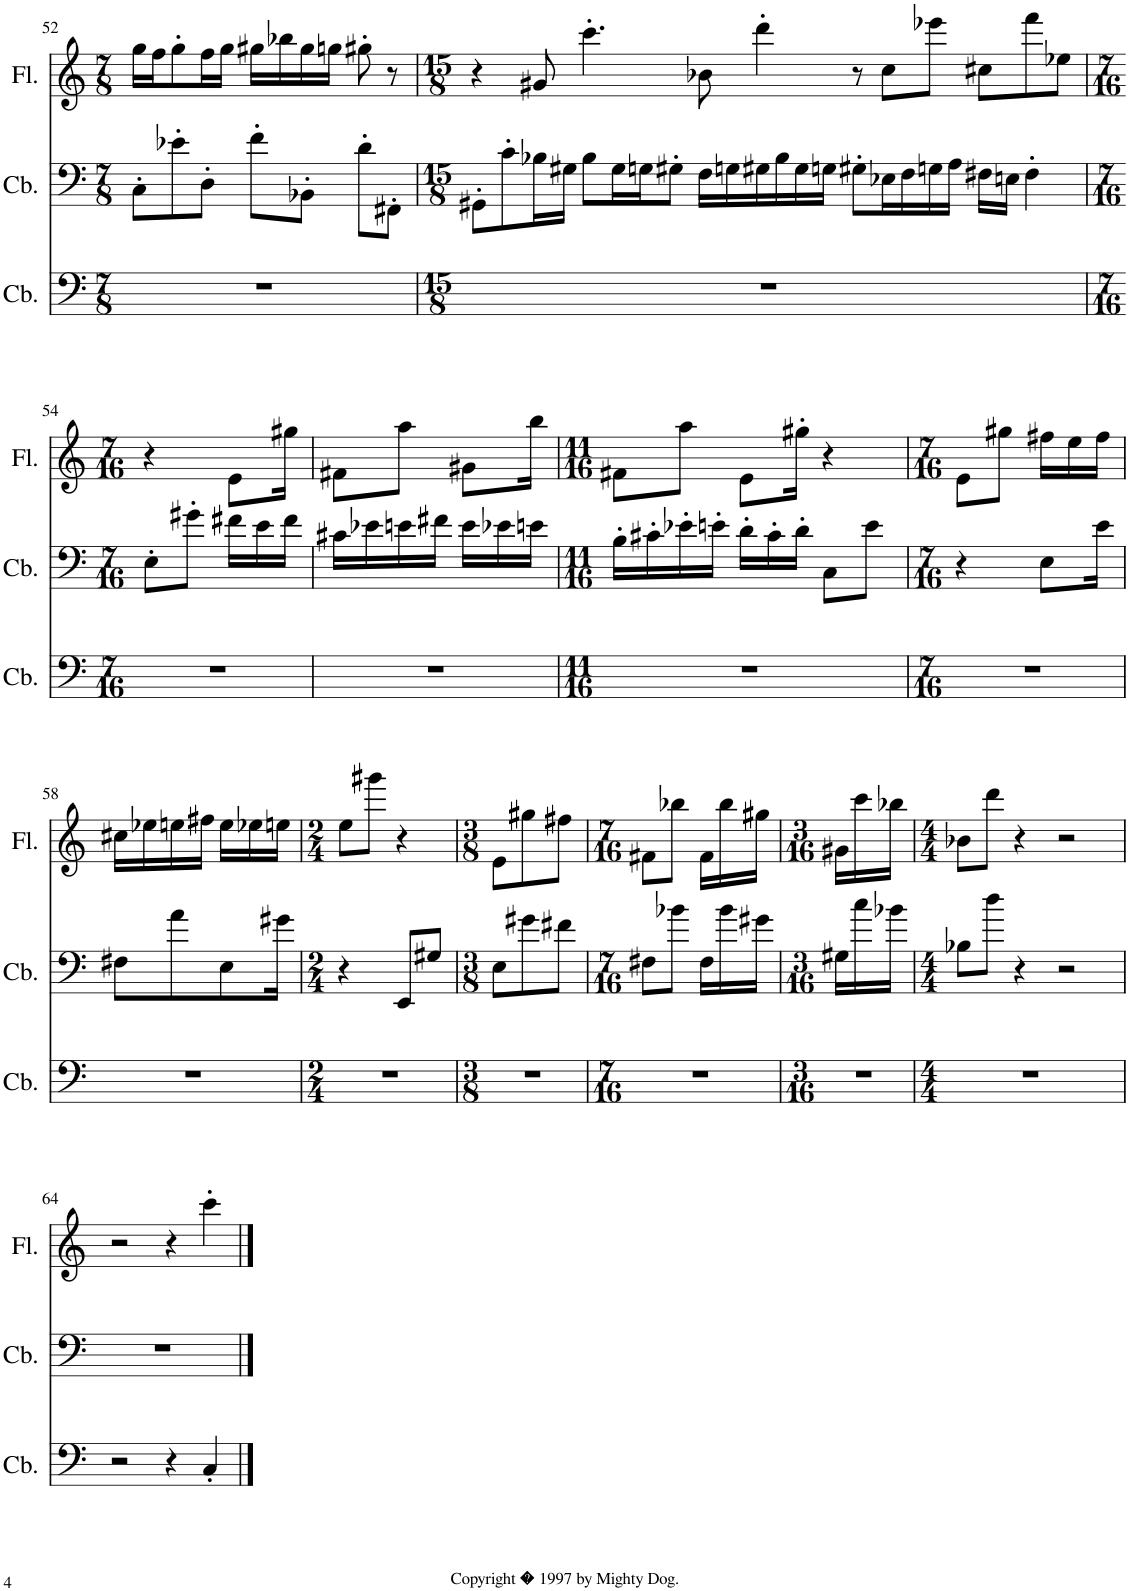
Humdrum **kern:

**kern	**kern	**kern
*part3	*part2	*part1
*staff3	*staff2	*staff1
*I"Contrabass	*I"Contrabass	*I"Flute, untitled
*I'Cb.	*I'Cb.	*I'Fl.
!!LO:PB:g=z
*clefF4	*clefF4	*clefG2
*Trd7c12	*Trd7c12	*
*k[]	*k[]	*k[]
*M7/8	*M7/8	*M7/8
=52	=52	=52
2..r	8C'\L	16gg\LL
.	.	16ff\J
.	8e-X'\	8gg'\
.	8D'\J	16ff\L
.	.	16gg\JJ
.	8f'\L	16gg#X\LL
.	.	16bb-X\
.	8BB-X'\J	16gg#\
.	.	16ggn\JJ
.	8d'\L	8gg#X'\
.	8FF#X'\J	8r
=53	=53	=53
*M15/8	*M15/8	*M15/8
1...r	8GG#X'\L	4r
.	8c'\	.
.	16B-X\L	8g#X/
.	16G#X\JJ	.
.	8B-\L	4.ccc'\
.	16G#\L	.
.	16Gn\J	.
.	8G#X'\J	.
.	16F\LL	8b-X\
.	16Gn\	.
.	16G#X\	4ddd'\
.	16B-\	.
.	16G#\	.
.	16Gn\JJ	.
.	8G#X'\L	8r
.	16E-X\L	8cc\L
.	16F\	.
.	16Gn\	8eee-X\J
.	16A\JJ	.
.	16F#X\LL	8cc#X\L
.	16En\JJ	.
.	4F#'\	8fff\
.	.	8ee-X\J
!!LO:LB:g=z
=54	=54	=54
*M7/16	*M7/16	*M7/16
4..r	8E'\L	4r
.	8g#X'\J	.
.	16f#X\LL	8e\L
.	16e\	.
.	16f#\JJ	16gg#X\Jk
=55	=55	=55
4..r	16c#X\LL	8f#X\L
.	16e-X\	.
.	16en\	8aa\J
.	16f#X\JJ	.
.	16e\LL	8g#X\L
.	16e-X\	.
.	16en\JJ	16bb\Jk
=56	=56	=56
*M11/16	*M11/16	*M11/16
16%11r	16B'\LL	8f#X\L
.	16c#X'\	.
.	16e-X'\	8aa\J
.	16en'\JJ	.
.	16d'\LL	8e\L
.	16c#'\	.
.	16d'\JJ	16gg#X'\Jk
.	8C\L	4r
.	8e\J	.
=57	=57	=57
*M7/16	*M7/16	*M7/16
4..r	4r	8e\L
.	.	8gg#X\J
.	8E\L	16ff#X\LL
.	.	16ee\
.	16e\Jk	16ff#\JJ
!!LO:LB:g=z
=58	=58	=58
4..r	8F#X\L	16cc#X\LL
.	.	16ee-X\
.	8a\	16een\
.	.	16ff#X\JJ
.	8E\	16ee\LL
.	.	16ee-X\
.	16g#X\Jk	16een\JJ
=59	=59	=59
*M2/4	*M2/4	*M2/4
2r	4r	8ee\L
.	.	8ggg#X\J
.	8EE/L	4r
.	8G#X/J	.
=60	=60	=60
*M3/8	*M3/8	*M3/8
4.r	8E\L	8e\L
.	8g#X\	8gg#X\
.	8f#X\J	8ff#X\J
=61	=61	=61
*M7/16	*M7/16	*M7/16
4..r	8F#X\L	8f#X\L
.	8b-X\J	8bb-X\J
.	16F#\LL	16f#\LL
.	16b-\	16bb-\
.	16g#X\JJ	16gg#X\JJ
=62	=62	=62
*M3/16	*M3/16	*M3/16
8.r	16G#X\LL	16g#X\LL
.	16cc\	16ccc\
.	16b-X\JJ	16bb-X\JJ
=63	=63	=63
*M4/4	*M4/4	*M4/4
1r	8B-X\L	8b-X\L
.	8dd\J	8ddd\J
.	4r	4r
.	2r	2r
!!LO:LB:g=z
=64	=64	=64
2r	1r	2r
4r	.	4r
4C'/	.	4ccc'\
==	==	==
*-	*-	*-
